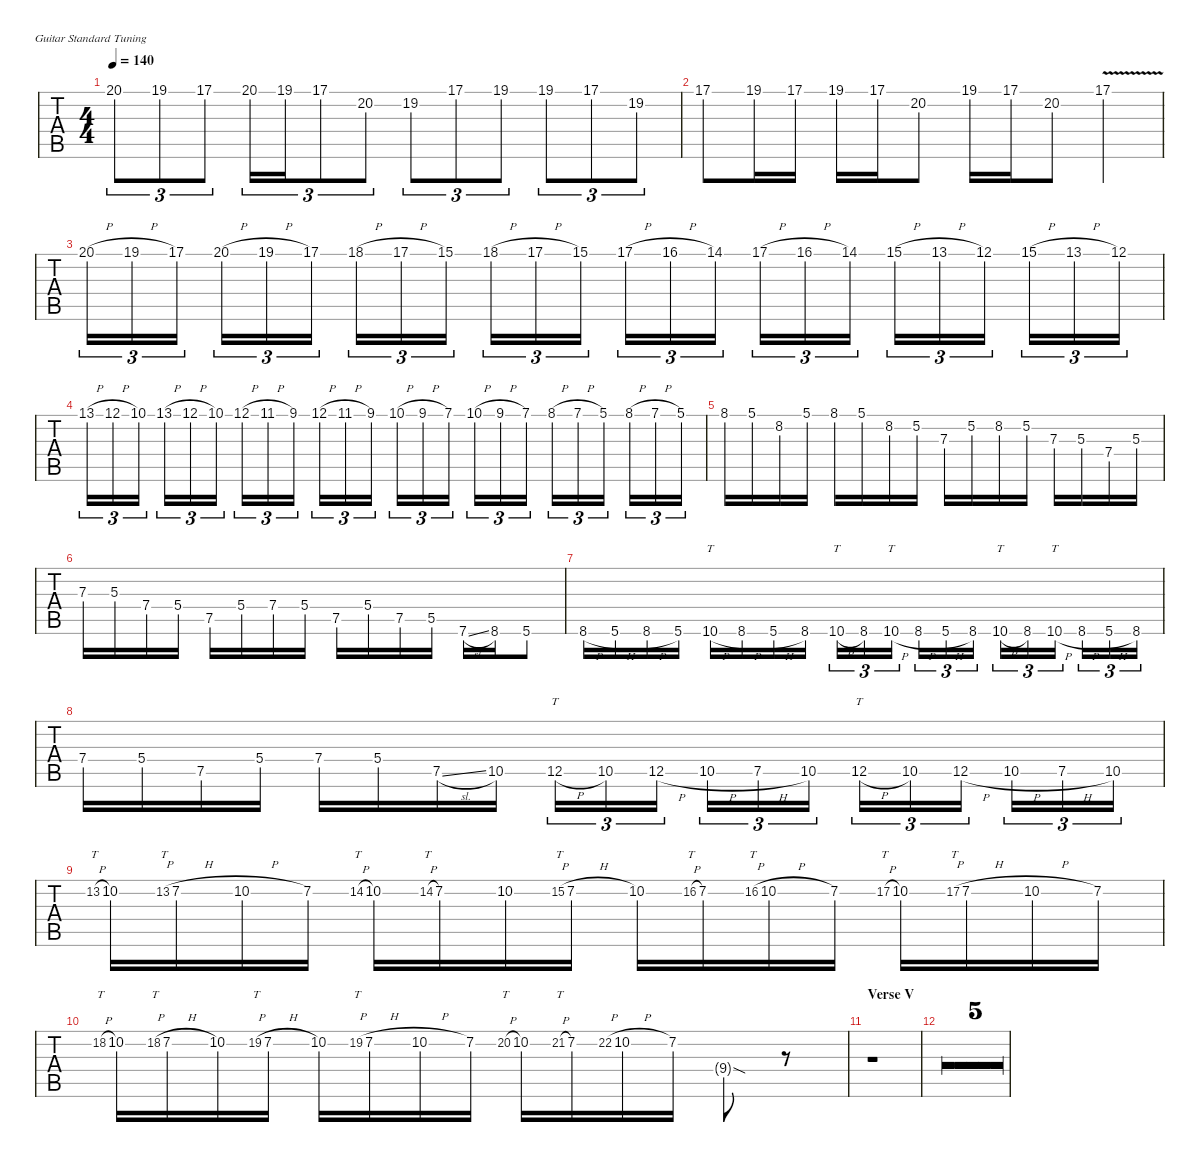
\defaultSystemsLayout 4
\hideDynamics
\bracketExtendMode nobrackets
\otherSystemsTrackNameOrientation horizontal
\track ("Lead Guitar 1" "  ") {multiBarRest instrument distortionguitar}
\staff {tabs}
\tuning (E4 B3 G3 D3 A2 E2)
\ts (4 4)
\tempo 140
\clef g2
\ks c
20.1.8{tu (3 2) dy mf} 19.1.8{tu (3 2)} 17.1.8{tu (3 2)} 20.1.16{tu (3 2)} 19.1.16{tu (3 2)} 17.1.8{tu (3 2)} 20.2.8{tu (3 2)} 19.2{acc #}.8{tu (3 2)} 17.1.8{tu (3 2)} 19.1.8{tu (3 2)} 19.1.8{tu (3 2)} 17.1.8{tu (3 2)} 19.2{acc #}.8{tu (3 2)} |
17.1.8 19.1.16 17.1.16 19.1.16 17.1.16 20.2.8 19.1.16 17.1.16 20.2.8 17.1{v}.4 |
20.1{h}.16{tu (3 2)} 19.1{h}.16{tu (3 2)} 17.1.16{tu (3 2)} 20.1{h}.16{tu (3 2)} 19.1{h}.16{tu (3 2)} 17.1.16{tu (3 2)} 18.1{h acc #}.16{tu (3 2)} 17.1{h}.16{tu (3 2)} 15.1.16{tu (3 2)} 18.1{h acc #}.16{tu (3 2)} 17.1{h}.16{tu (3 2)} 15.1.16{tu (3 2)} 17.1{h}.16{tu (3 2)} 16.1{h acc #}.16{tu (3 2)} 14.1{acc #}.16{tu (3 2)} 17.1{h}.16{tu (3 2)} 16.1{h acc #}.16{tu (3 2)} 14.1{acc #}.16{tu (3 2)} 15.1{h}.16{tu (3 2)} 13.1{h}.16{tu (3 2)} 12.1.16{tu (3 2)} 15.1{h}.16{tu (3 2)} 13.1{h}.16{tu (3 2)} 12.1.16{tu (3 2)} |
13.1{h}.16{tu (3 2)} 12.1{h}.16{tu (3 2)} 10.1.16{tu (3 2)} 13.1{h}.16{tu (3 2)} 12.1{h}.16{tu (3 2)} 10.1.16{tu (3 2)} 12.1{h}.16{tu (3 2)} 11.1{h acc #}.16{tu (3 2)} 9.1{acc #}.16{tu (3 2)} 12.1{h}.16{tu (3 2)} 11.1{h acc #}.16{tu (3 2)} 9.1{acc #}.16{tu (3 2)} 10.1{h}.16{tu (3 2)} 9.1{h acc #}.16{tu (3 2)} 7.1.16{tu (3 2)} 10.1{h}.16{tu (3 2)} 9.1{h acc #}.16{tu (3 2)} 7.1.16{tu (3 2)} 8.1{h}.16{tu (3 2)} 7.1{h}.16{tu (3 2)} 5.1.16{tu (3 2)} 8.1{h}.16{tu (3 2)} 7.1{h}.16{tu (3 2)} 5.1.16{tu (3 2)} |
8.1.16 5.1.16 8.2.16 5.1.16 8.1.16 5.1.16 8.2.16 5.2.16 7.3.16 5.2.16 8.2.16 5.2.16 7.3.16 5.3.16 7.4.16 5.3.16 |
7.3.16 5.3.16 7.4.16 5.4.16 7.5.16 5.4.16 7.4.16 5.4.16 7.5.16 5.4.16 7.5.16 5.5.16 7.6{sl}.16 8.6.16 5.6.8 |
8.6{h}.16 5.6{h}.16 8.6{h}.16 5.6.16 10.6{h}.16{tt} 8.6{h}.16 5.6{h}.16 8.6.16 10.6{h}.16{tt tu (3 2)} 8.6.16{tu (3 2)} 10.6{h}.16{tt tu (3 2)} 8.6{h}.16{tu (3 2)} 5.6{h}.16{tu (3 2)} 8.6.16{tu (3 2)} 10.6{h}.16{tt tu (3 2)} 8.6.16{tu (3 2)} 10.6{h}.16{tt tu (3 2)} 8.6{h}.16{tu (3 2)} 5.6{h}.16{tu (3 2)} 8.6.16{tu (3 2)} |
7.4.16 5.4.16 7.5.16 5.4.16 7.4.16 5.4.16 7.5{sl}.16 10.5.16 12.5{h}.16{tt tu (3 2)} 10.5.16{tu (3 2)} 12.5{h}.16{tu (3 2)} 10.5{h}.16{tu (3 2)} 7.5{h}.16{tu (3 2)} 10.5.16{tu (3 2)} 12.5{h}.16{tt tu (3 2)} 10.5.16{tu (3 2)} 12.5{h}.16{tu (3 2)} 10.5{h}.16{tu (3 2)} 7.5{h}.16{tu (3 2)} 10.5.16{tu (3 2)} |
13.2{h}.8{tt gr} 10.2.16 13.2{h}.8{tt gr} 7.2{h acc #}.16 10.2{h}.16 7.2{acc #}.16 14.2{h acc #}.8{tt gr} 10.2.16 14.2{h acc #}.8{tt gr} 7.2{acc #}.16 10.2.16 15.2{h}.8{tt gr} 7.2{h acc #}.16 10.2.16 16.2{h acc #}.8{tt gr} 7.2{acc #}.16 16.2{h acc #}.8{tt gr} 10.2{h}.16 7.2{acc #}.16 17.2{h}.8{tt gr} 10.2.16 17.2{h}.8{tt gr} 7.2{h acc #}.16 10.2{h}.16 7.2{acc #}.16 |
18.2{h}.8{tt gr} 10.2.16 18.2{h}.8{tt gr} 7.2{h acc #}.16 10.2.16 19.2{h acc #}.8{tt gr} 7.2{h acc #}.16 10.2.16 19.2{h acc #}.8{tt gr} 7.2{h acc #}.16 10.2{h}.16 7.2{acc #}.16 20.2{h}.8{tt gr} 10.2.16 21.2{h acc #}.8{tt gr} 7.2{acc #}.16 22.2{h}.8{gr} 10.2{h}.16 7.2{acc #}.16 9.4{sod g}.8 r.8 |
\section ("" "Verse V")
r.1 |
r.1 |
r.1 |
r.1 |
r.1 |
r.1
